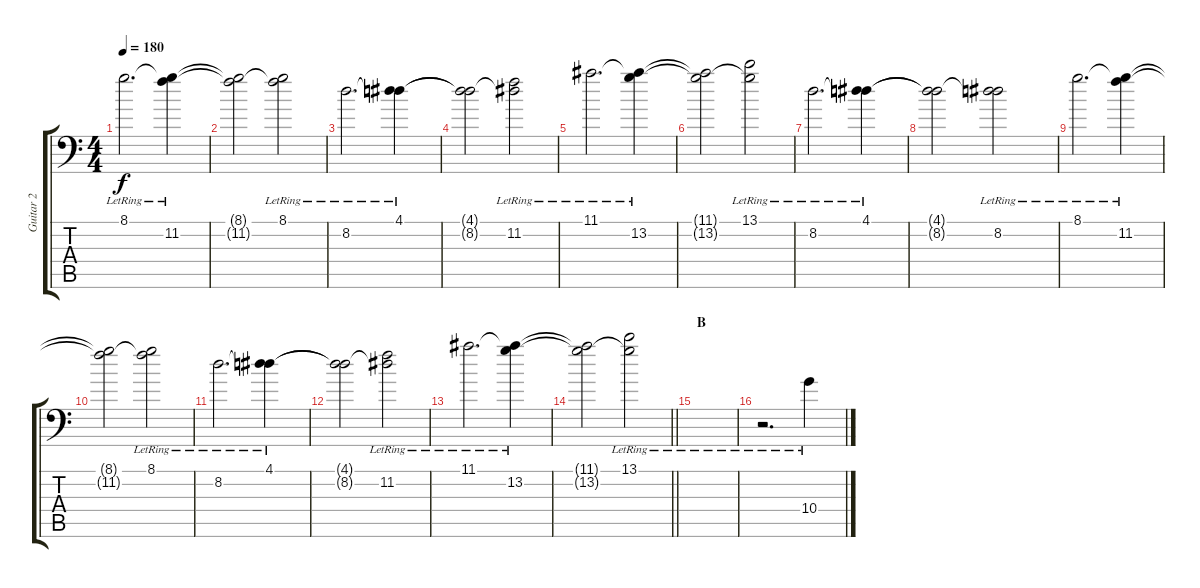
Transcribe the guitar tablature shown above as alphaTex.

\track ("Guitar 2" "Guitar 2") {instrument distortionguitar}
\staff {score tabs}
\tuning (B3 Gb3 D3 A2 E2 A1) {hide}
\ts (4 4)
\tempo 180
\clef f4
\ks c
8.1{lr}.2{d dy f} (8.1{t} 11.2{lr}).4 |
(8.1{t} 11.2{t}).2 (8.1{lr} 11.2{t}).2 |
8.2{lr}.2{d} (4.1{lr} 8.2{t}).4 |
(4.1{t} 8.2{t}).2 (4.1{t} 11.2{lr}).2 |
11.1{lr}.2{d} (11.1{t} 13.2{lr}).4 |
(11.1{t} 13.2{t}).2 (13.1{lr} 13.2{t}).2 |
8.2{lr}.2{d} (4.1{lr} 8.2{t}).4 |
(4.1{t} 8.2{t}).2 (4.1{t} 8.2{lr}).2 |
8.1{lr}.2{d} (8.1{t} 11.2{lr}).4 |
(8.1{t} 11.2{t}).2 (8.1{lr} 11.2{t}).2 |
8.2{lr}.2{d} (4.1{lr} 8.2{t}).4 |
(4.1{t} 8.2{t}).2 (4.1{t} 11.2{lr}).2 |
11.1{lr}.2{d} (11.1{t} 13.2{lr}).4 |
\barLineRight lightlight
(11.1{t} 13.2{t}).2 (13.1{lr} 13.2{t}).2 |
\section ("" "B")
|
r.2{d} 10.4{lr}.4
